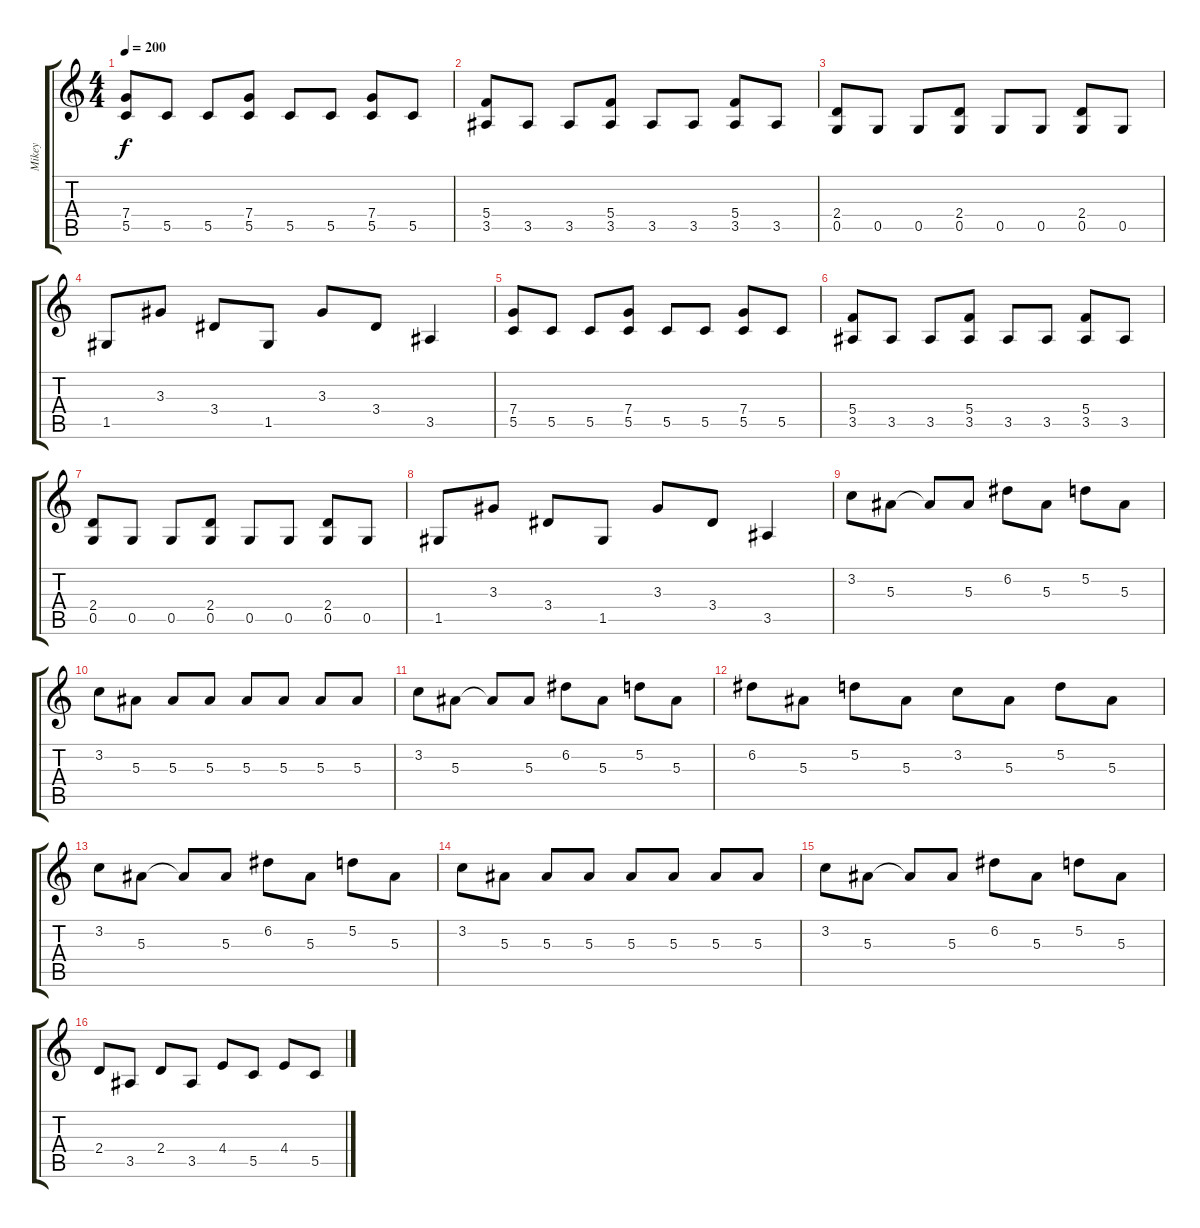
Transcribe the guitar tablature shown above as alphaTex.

\track ("Mikey" "Mikey") {instrument overdrivenguitar}
\staff {score tabs}
\tuning (D4 A3 F3 C3 G2 D2) {hide}
\ts (4 4)
\tempo 200
\clef g2
\ks c
(7.4 5.5).8{dy f} 5.5.8 5.5.8 (7.4 5.5).8 5.5.8 5.5.8 (7.4 5.5).8 5.5.8 |
(5.4 3.5).8 3.5.8 3.5.8 (5.4 3.5).8 3.5.8 3.5.8 (5.4 3.5).8 3.5.8 |
(2.4 0.5).8 0.5.8 0.5.8 (2.4 0.5).8 0.5.8 0.5.8 (2.4 0.5).8 0.5.8 |
1.5.8 3.3.8 3.4.8 1.5.8 3.3.8 3.4.8 3.5.4 |
(7.4 5.5).8 5.5.8 5.5.8 (7.4 5.5).8 5.5.8 5.5.8 (7.4 5.5).8 5.5.8 |
(5.4 3.5).8 3.5.8 3.5.8 (5.4 3.5).8 3.5.8 3.5.8 (5.4 3.5).8 3.5.8 |
(2.4 0.5).8 0.5.8 0.5.8 (2.4 0.5).8 0.5.8 0.5.8 (2.4 0.5).8 0.5.8 |
1.5.8 3.3.8 3.4.8 1.5.8 3.3.8 3.4.8 3.5.4 |
3.2.8 5.3.8 5.3{t}.8 5.3.8 6.2.8 5.3.8 5.2.8 5.3.8 |
3.2.8 5.3.8 5.3.8 5.3.8 5.3.8 5.3.8 5.3.8 5.3.8 |
3.2.8 5.3.8 5.3{t}.8 5.3.8 6.2.8 5.3.8 5.2.8 5.3.8 |
6.2.8 5.3.8 5.2.8 5.3.8 3.2.8 5.3.8 5.2.8 5.3.8 |
3.2.8 5.3.8 5.3{t}.8 5.3.8 6.2.8 5.3.8 5.2.8 5.3.8 |
3.2.8 5.3.8 5.3.8 5.3.8 5.3.8 5.3.8 5.3.8 5.3.8 |
3.2.8 5.3.8 5.3{t}.8 5.3.8 6.2.8 5.3.8 5.2.8 5.3.8 |
2.4.8 3.5.8 2.4.8 3.5.8 4.4.8 5.5.8 4.4.8 5.5.8
